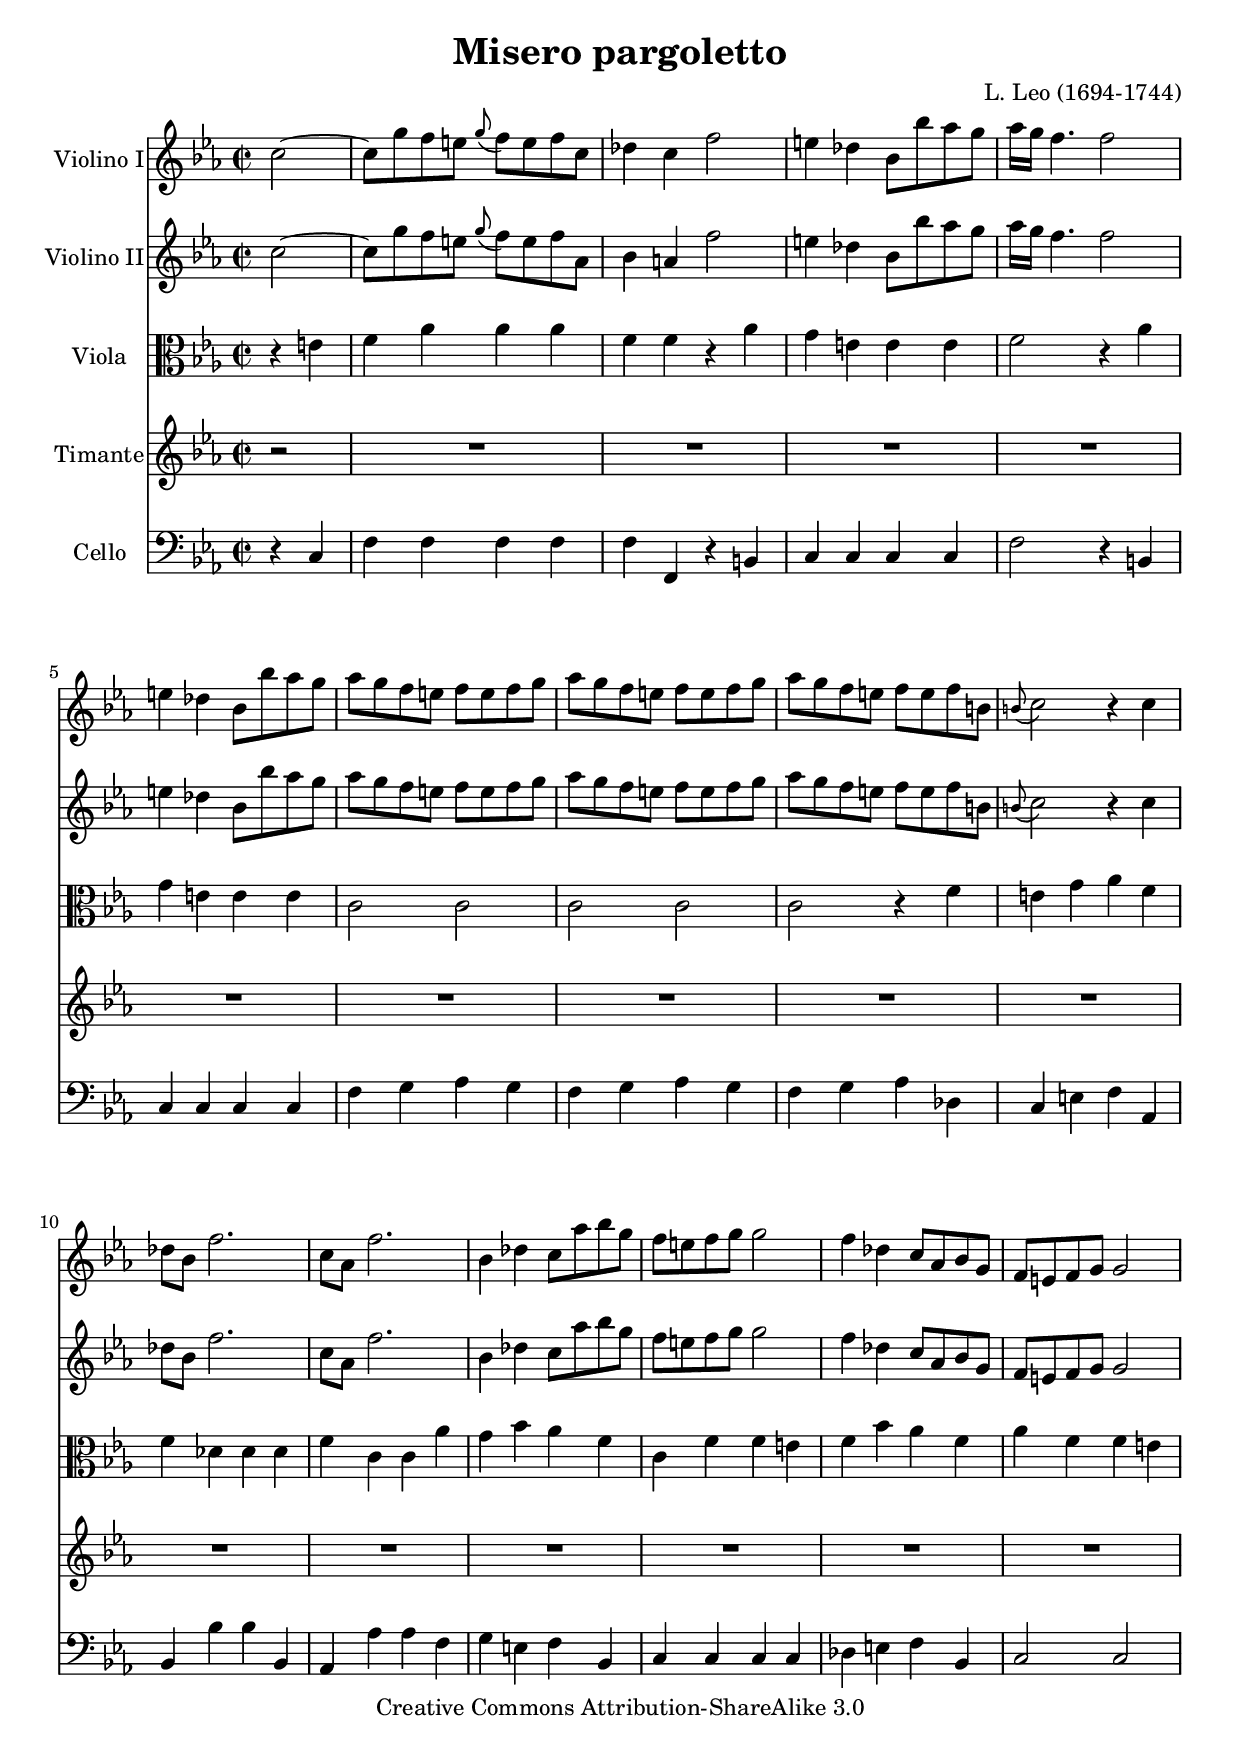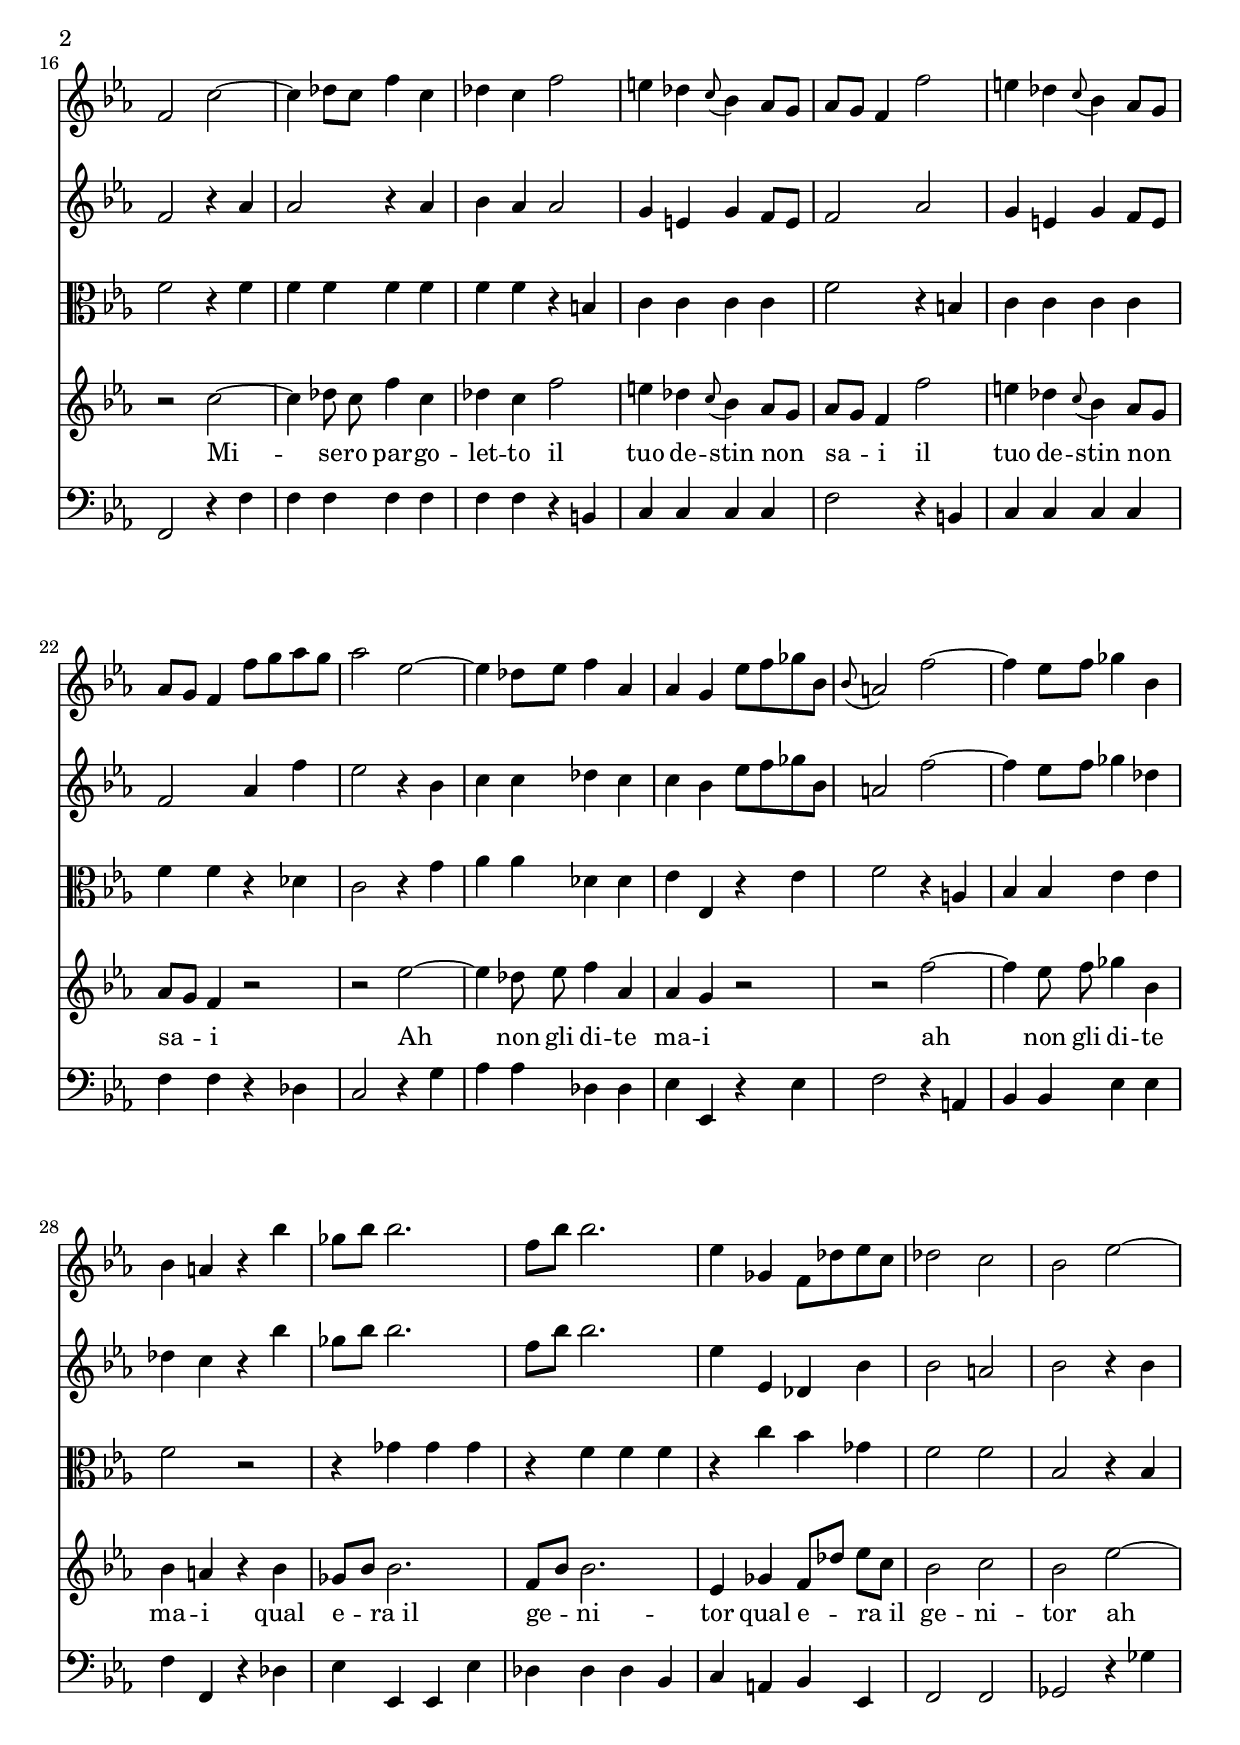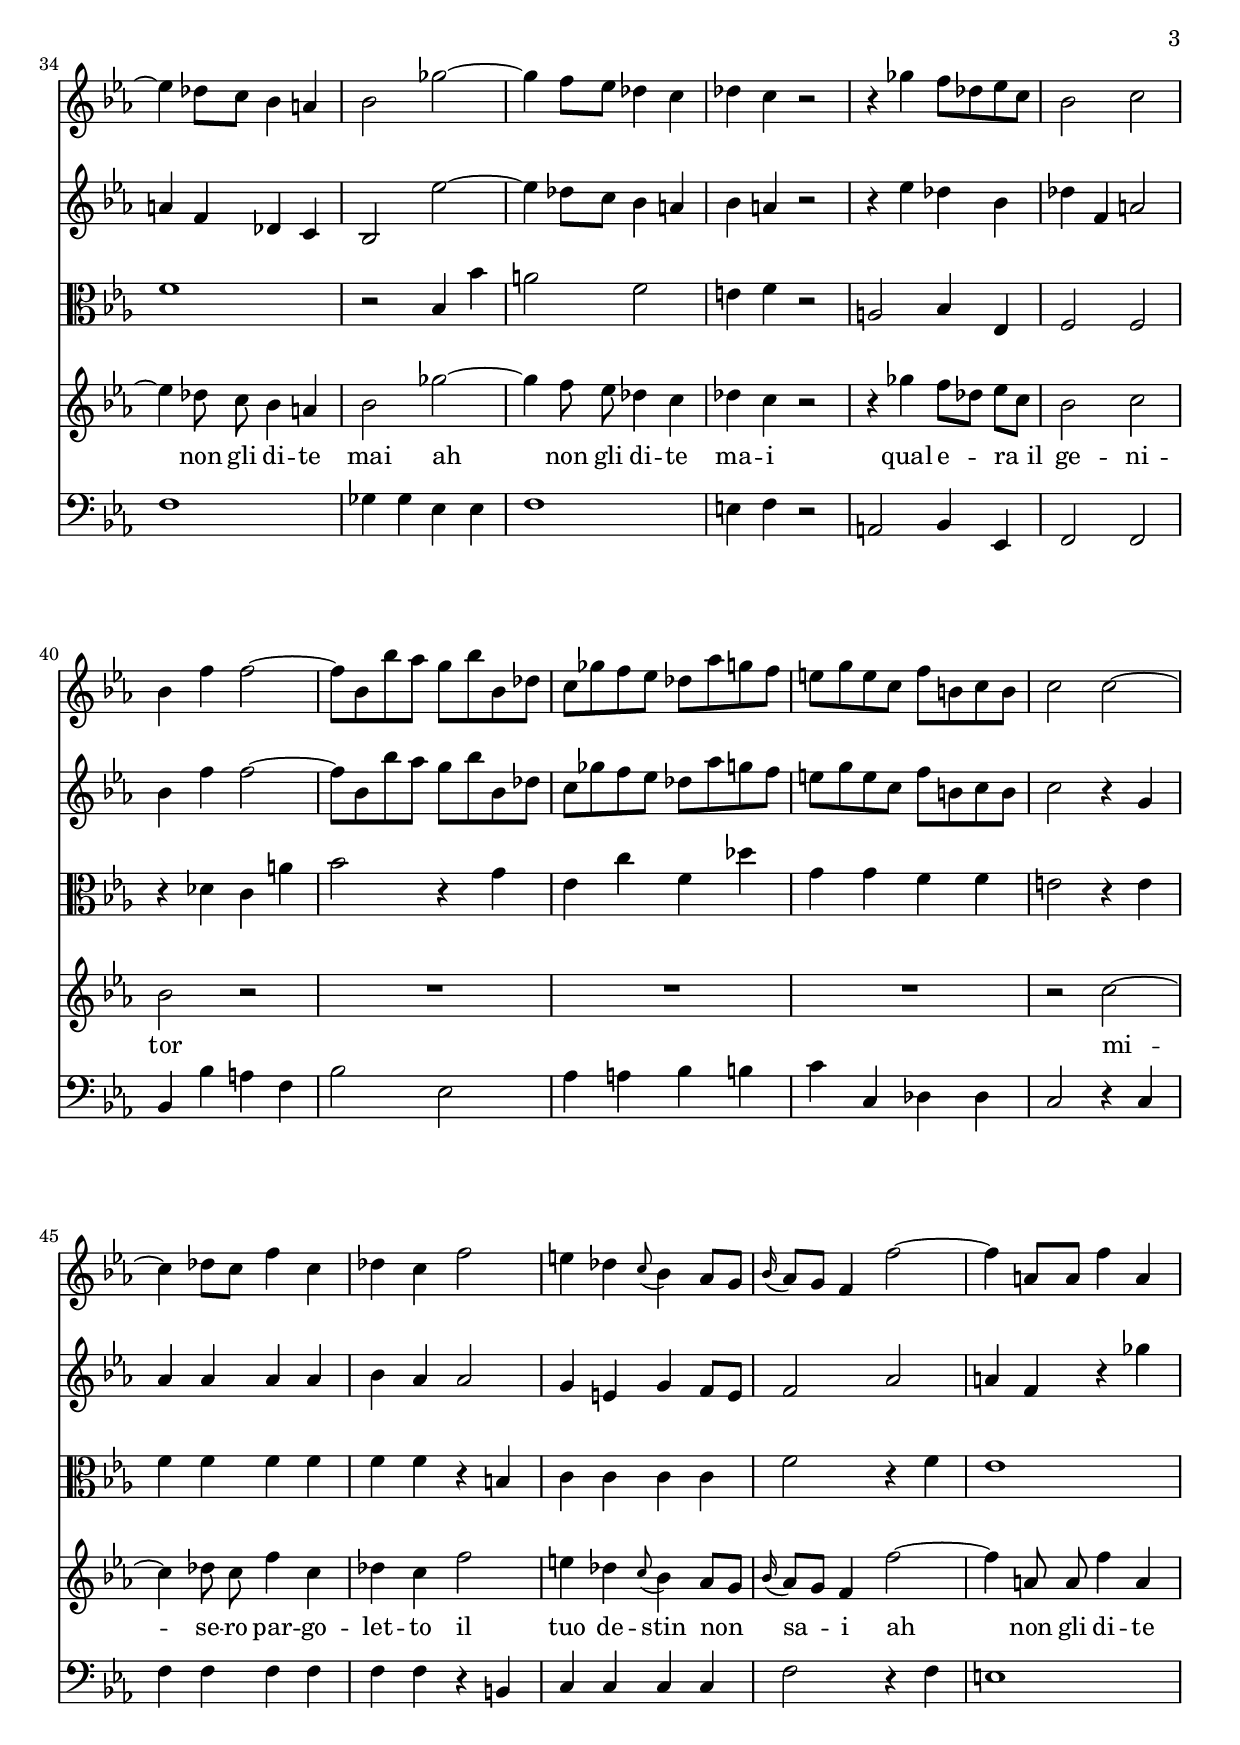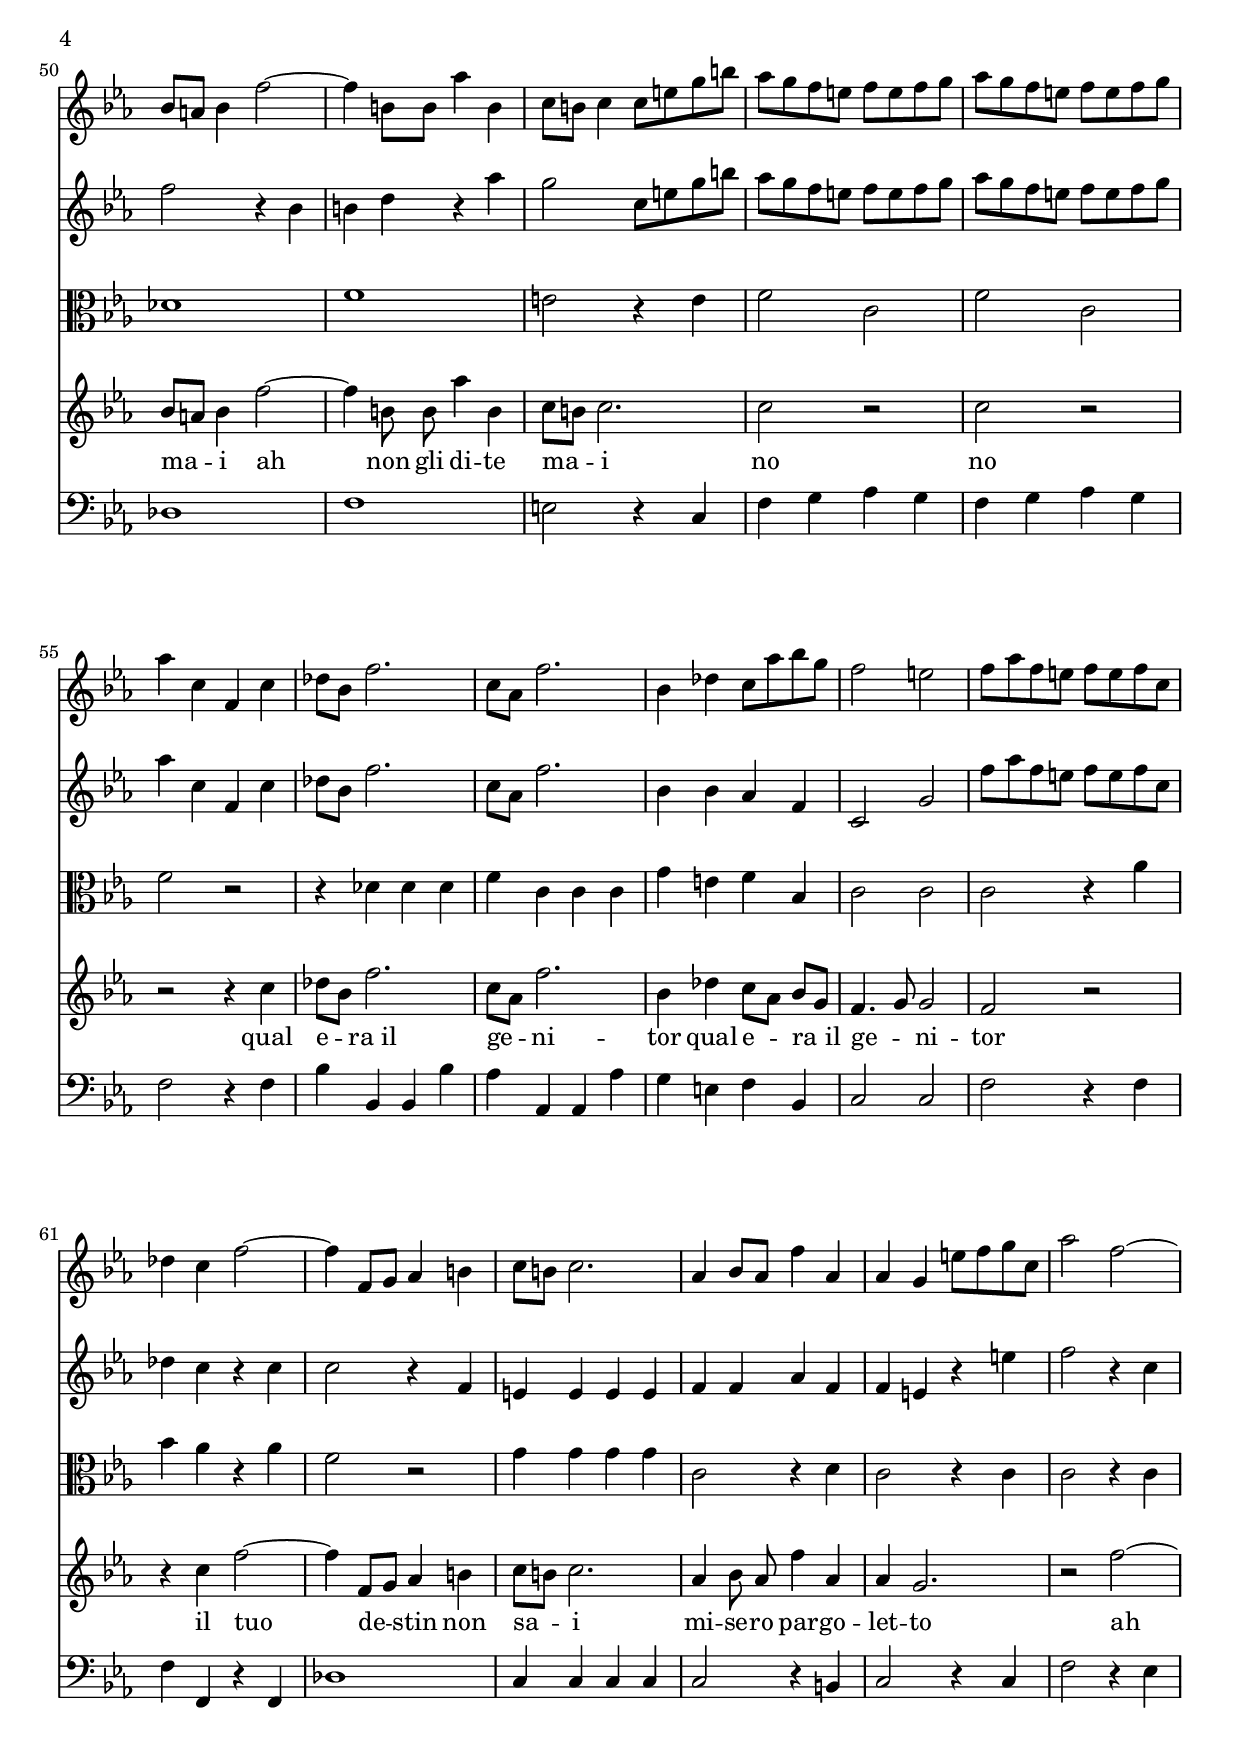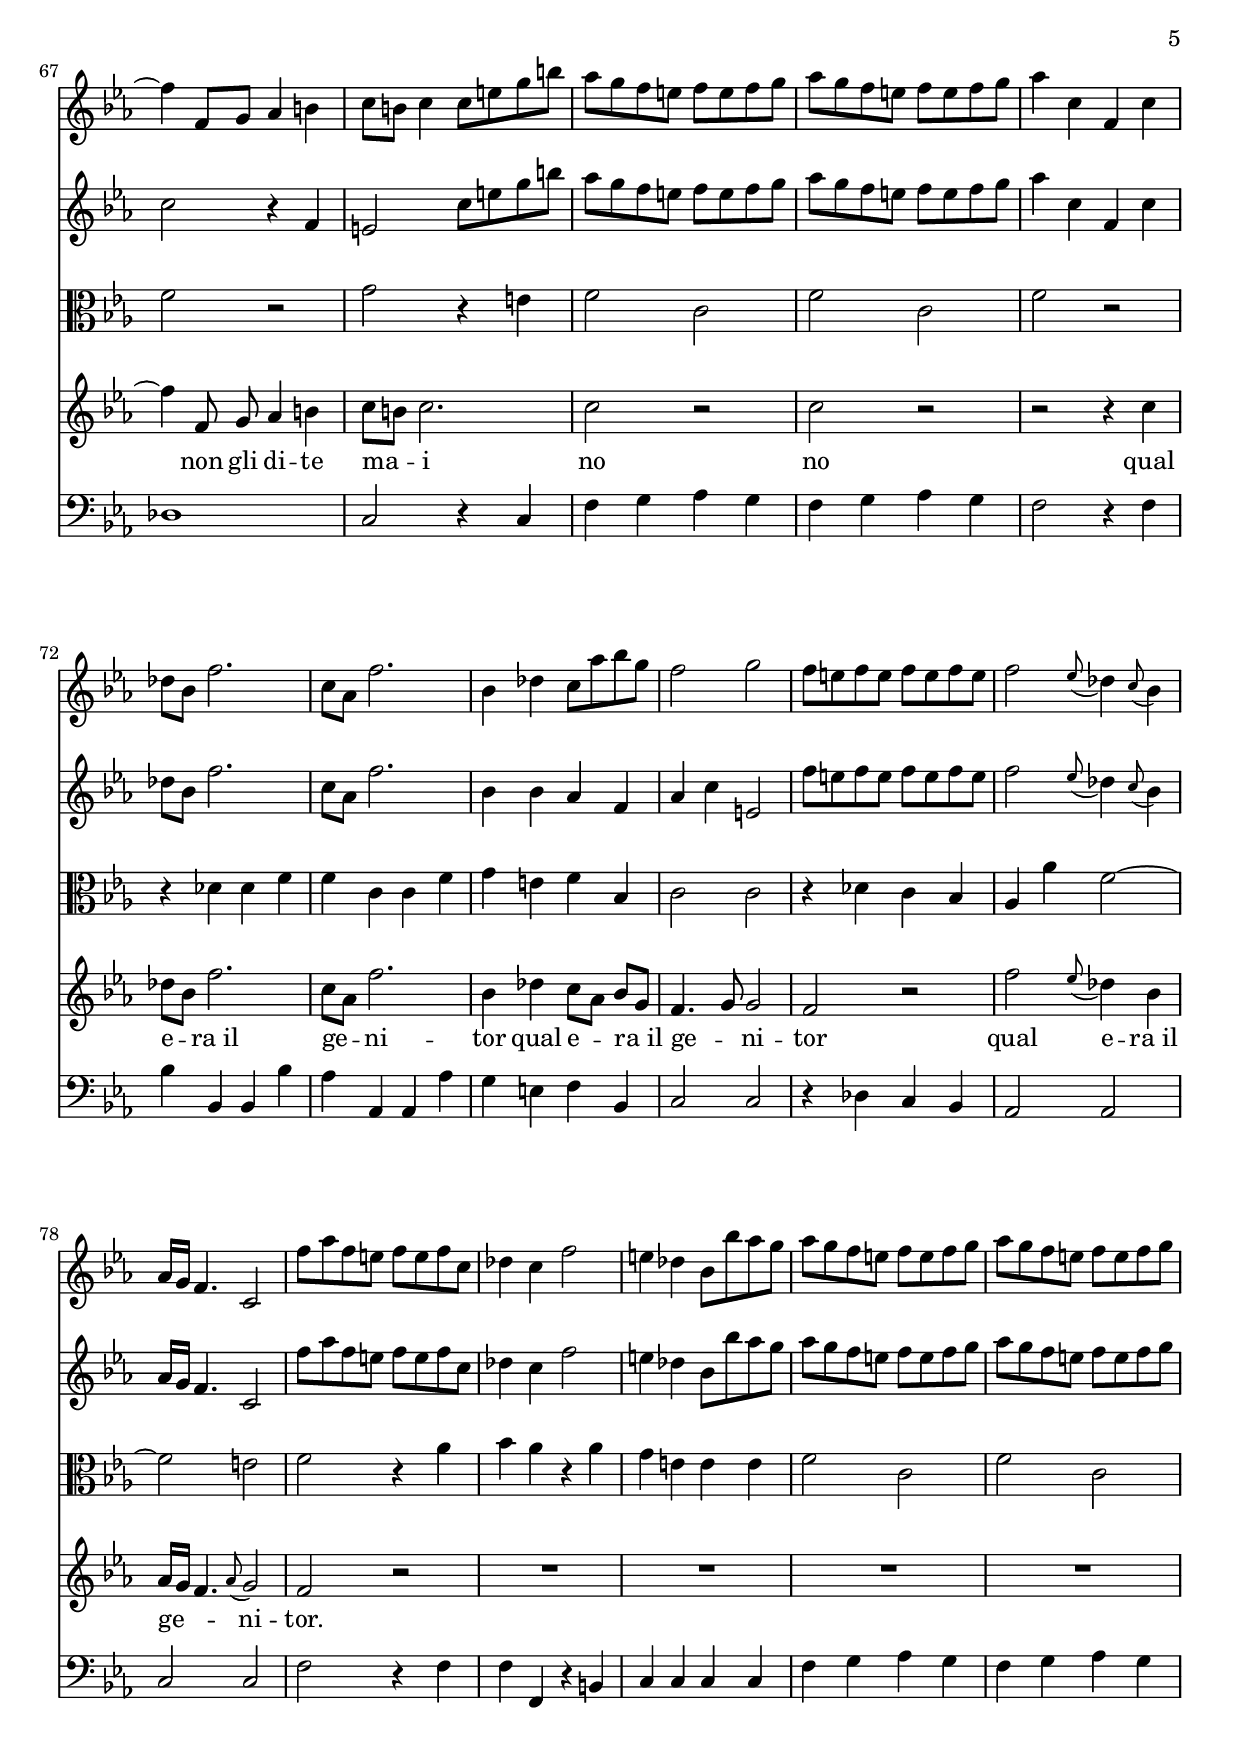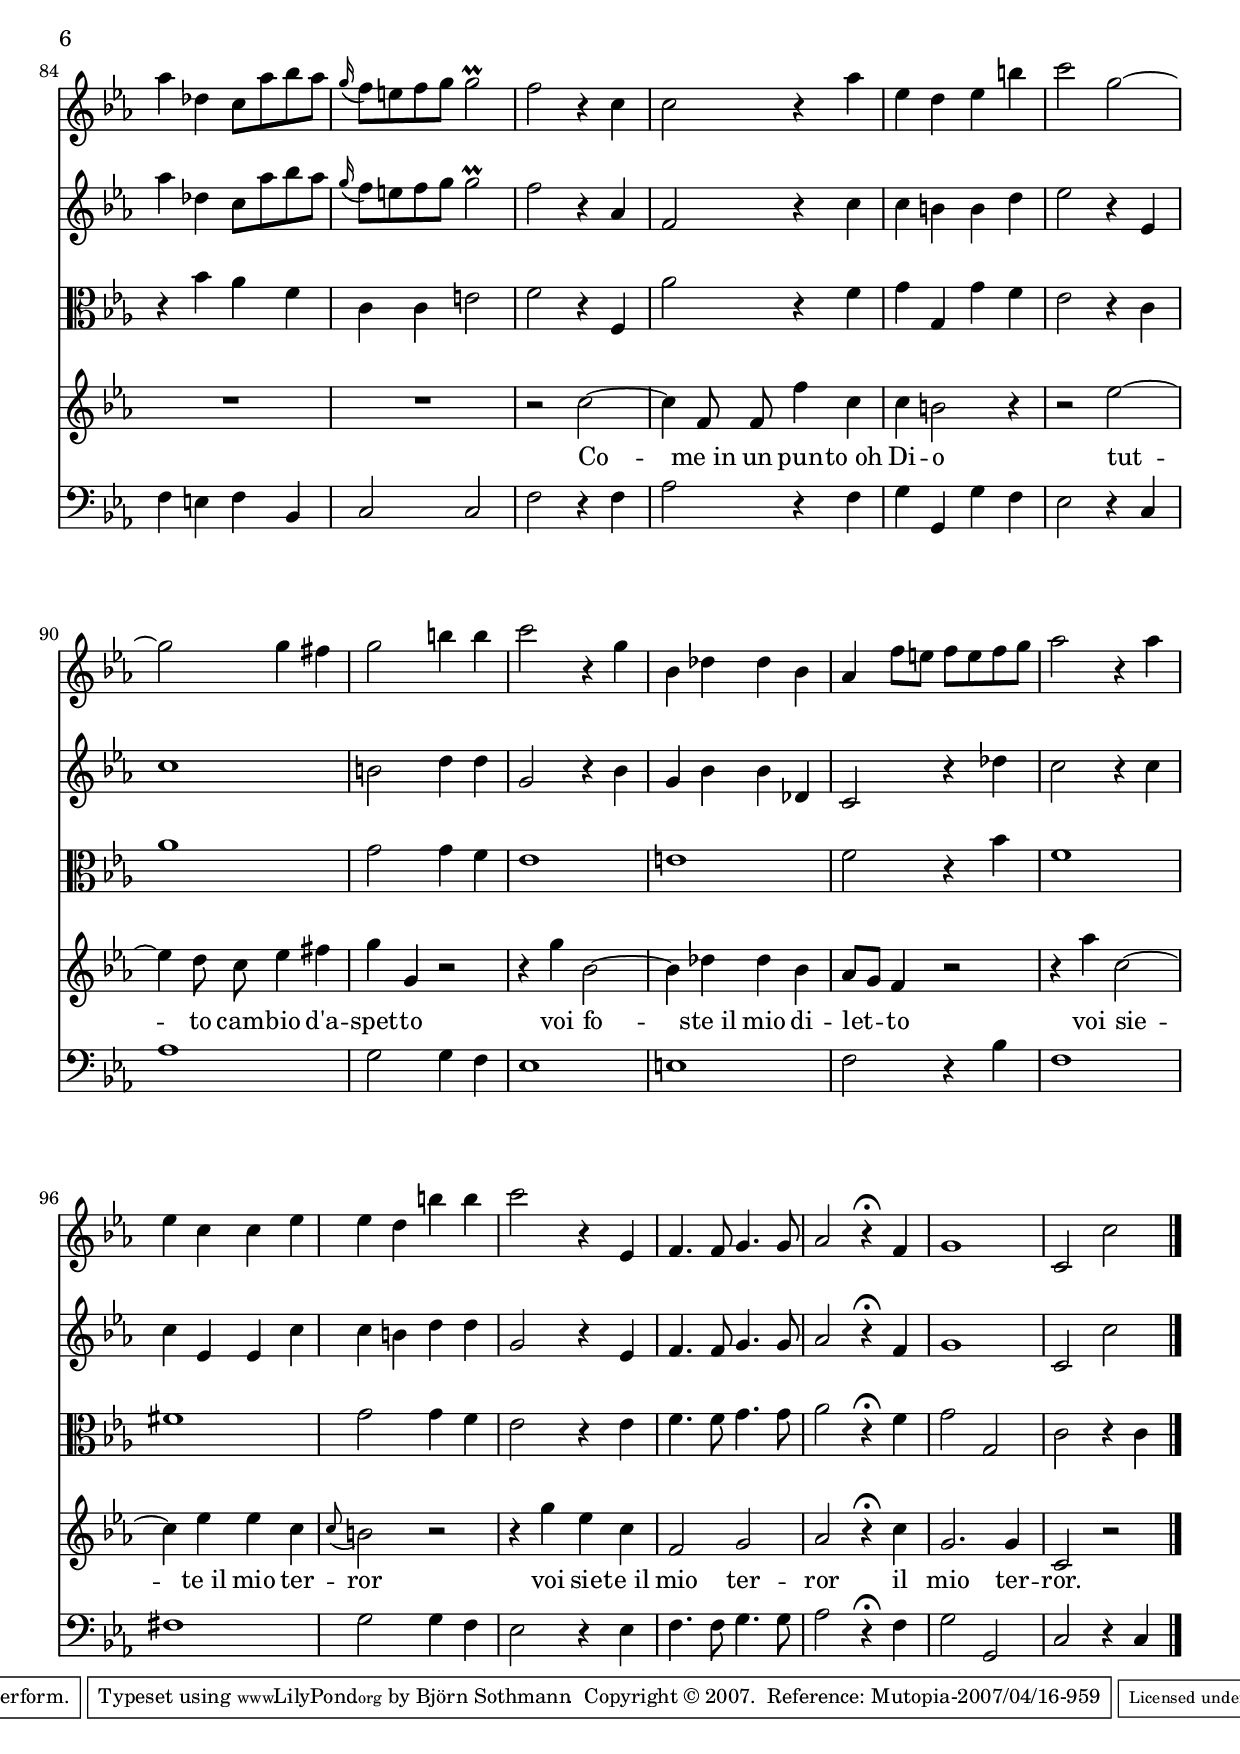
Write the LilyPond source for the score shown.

% Created on Wed Apr 11 21:53:17 CEST 2007
\version "2.10.20"

\header {
	title = "Misero pargoletto"
	composer = "L. Leo (1694-1744)"
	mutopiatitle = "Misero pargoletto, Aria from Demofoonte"
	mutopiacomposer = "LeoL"
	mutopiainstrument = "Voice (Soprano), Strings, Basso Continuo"
	date = "1735"
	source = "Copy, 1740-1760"
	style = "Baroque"
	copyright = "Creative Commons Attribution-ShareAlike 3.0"
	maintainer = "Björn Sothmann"
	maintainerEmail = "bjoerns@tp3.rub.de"
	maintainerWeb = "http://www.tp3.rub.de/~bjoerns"
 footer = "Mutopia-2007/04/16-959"
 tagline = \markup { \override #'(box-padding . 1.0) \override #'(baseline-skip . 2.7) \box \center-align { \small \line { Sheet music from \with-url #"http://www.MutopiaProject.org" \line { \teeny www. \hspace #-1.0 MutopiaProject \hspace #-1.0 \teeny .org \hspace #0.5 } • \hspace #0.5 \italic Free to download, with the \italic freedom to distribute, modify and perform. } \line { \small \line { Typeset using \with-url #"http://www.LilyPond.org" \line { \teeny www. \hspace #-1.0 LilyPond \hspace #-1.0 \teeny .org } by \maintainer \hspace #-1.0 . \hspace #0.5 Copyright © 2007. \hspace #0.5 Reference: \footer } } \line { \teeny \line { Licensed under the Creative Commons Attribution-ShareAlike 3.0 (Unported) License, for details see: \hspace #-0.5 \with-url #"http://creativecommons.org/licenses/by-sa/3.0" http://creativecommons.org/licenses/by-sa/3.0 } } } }
}

\include "deutsch.ly"

verse= \lyricmode {
Mi -- se -- ro par -- go -- let -- to il tuo de -- stin non sa -- i il tuo de -- stin non sa -- i Ah non gli di -- te ma -- i ah non gli di -- te ma -- i qual e -- ra_il ge -- ni -- tor qual e -- ra_il ge -- ni -- tor ah non gli di -- te mai ah non gli di -- te ma -- i qual e -- ra_il ge -- ni -- tor mi -- se -- ro par -- go -- let -- to il tuo de -- stin non sa -- i ah non gli di -- te ma -- i ah non gli di -- te ma -- i no no qual e -- ra_il ge -- ni -- tor qual e -- ra_il ge -- ni -- tor il tuo de -- stin non sa -- i mi -- se -- ro par -- go -- let -- to ah non gli di -- te ma -- i no no qual e -- ra_il ge -- ni -- tor qual e -- ra_il ge -- ni -- tor qual e -- ra_il ge -- ni -- tor. Co -- me_in un pun -- to_oh Di -- o tut -- to cam -- bio d'a -- spet -- to voi fo -- ste_il mio di -- let -- to voi sie -- te_il mio ter -- ror voi sie -- te_il mio ter -- ror il mio ter -- ror.
}
 

staffViolin = \new Staff  {
	\time 2/2
	\override Score.MetronomeMark #'stencil = ##f
	\tempo 4 = 100 
	\set Staff.instrumentName="Violino I"
	\set Staff.midiInstrument="violin"
	\key es \major
	\clef treble
	\relative c'' {
		\partial 2 c2~ |
		c8 g' f e \appoggiatura g f e f c des4 c f2 |
		e4 des b8 b' as g as16 g f4. f2 |
		e4 des b8 b' as g as8 g f e f e f g |
		as g f e f e f g |
		as g f e f e f h, |
		\appoggiatura h c2 r4 c des8 b f'2. |
		c8 as f'2. b,4 des c8 as' b g |
		f e f g g2 f4 des c8 as b g |
		f e f g g2 f c'~ |
		c4 des8 c f4 c des c f2 |
		e4 des \appoggiatura c8 b4 as8 g as g f4 f'2 |
		e4 des \appoggiatura c8 b4 as8 g as g f4 f'8 g as g |
		as2 es~ es4 des8 es f4 as, |
		as g es'8 f ges b, \appoggiatura b a2 f'~ |
		f4 es8 f ges4 b, b a r b' |
		ges8 b b2. f8 b b2. |
		es,4 ges, f8 des' es c des2 c |
		b es~ es4 des8c b4 a |
		b2 ges'~ ges4 f8 es des4 c |
		des c r2 r4 ges' f8 des es c |
		b2 c b4 f' f2~ |
		f8 b, b' as g b b, des |
		c ges' f es des as' g f |
		e g e c f h, c h c2 c~ |
		c4 des8 c f4 c des c f2 |
		e4 des \appoggiatura c8 b4 as8 g \appoggiatura b16 as8 g f4 f'2~ |
		f4 a,8 a f'4 a, b8 a b4 f'2~ |
		f4 h,8 h as'4 h, c8 h c4 c8 e g h |
		as g f e f e f g as g f e f e f g |
		as4 c, f, c' des8 b f'2. |
		c8 as f'2. |
		b,4 des c8 as' b g |
		f2 e |
		f8 as f e f e f c des4 c f2~ |
		f4 f,8 g as4 h c8 h c2. |
		as4 b8 as f'4 as, |
		as g e'8 f g c, |
		as'2 f~ |
		f4 f,8 g as4 h |
		c8 h c4 c8 e g h |
		as g f e f e f g |
		as g f e f e f g as4 c, f, c' |
		des8 b f'2. c8 as f'2. |
		b,4 des c8 as' b g f2 g |
		f8 e f e f e f e f2 \appoggiatura es8 des4 \appoggiatura c8 b4 |
		as16 g f4. c2 f'8 as f e f e f c |
		des4 c f2 e4 des b8 b' as g |
		as g f e f e f g as g f e f e f g |
		as4 des, c8 as' b as \appoggiatura g16 f8 e f g g2\prall |
		f r4 c |
		c2 r4 as' es d es h' |
		c2 g2~ g g4 fis |
		g2 h4 h c2 r4 g |
		b, des des b as f'8 e f e f g |
		as2 r4 as es c c es |
		es d h' h c2 r4 es,, |
		f4. f8 g4. g8 as2 r4\fermata f |
		g1 c,2 c' |

	\bar "|."
	}

}
staffViolinII = \new Staff  {
	\set Staff.instrumentName="Violino II"
	\set Staff.midiInstrument="violin"
	\key es \major
	\clef treble
	\relative c'' {
		\partial 2 c2~ |
		c8 g' f e \appoggiatura g f e f as, b4 a f'2 |
		e4 des b8 b' as g as16 g f4. f2 |
		e4 des b8 b' as g as8 g f e f e f g |
		as g f e f e f g |
		as g f e f e f h, |
		\appoggiatura h c2 r4 c des8 b f'2. |
		c8 as f'2. b,4 des c8 as' b g |
		f e f g g2 f4 des c8 as b g |
		f e f g g2 f r4 as |
		as2 r4 as b as as2 |
		g4 e g f8 e f2 as |
		g4 e g f8 e f2 as4 f' |
		es2 r4 b c c des c |
		c b es8 f ges b, a2 f'~ |
		f4 es8 f ges4 des des c r b' |
		ges8 b b2. f8 b b2. |
		es,4 es, des b' b2 a |
		b r4 b a f des c |
		b2 es'~ es4 des8 c b4 a |
		b a r2 r4 es' des b |
		des f, a2 b4 f' f2~ |
		f8 b, b' as g b b, des |
		c ges' f es des as' g f |
		e g e c f h, c h c2 r4 g |
		as as as as b as as2 |
		g4 e g f8 e f2 as |
		a4 f r ges' f2 r4 b, |
		h d r as' g2 c,8 e g h |
		as g f e f e f g as g f e f e f g |
		as4 c, f, c' des8 b f'2. |
		c8 as f'2. |
		b,4 b as f |
		c2 g' |
		f'8 as f e f e f c des4 c r c |
		c2 r4 f, e e e e |
		f f as f |
		f e r e' |
		f2 r4 c c2 r4 f, |
		e2 c'8 e g h |
		as g f e f e f g |
		as g f e f e f g as4 c, f, c' |
		des8 b f'2. c8 as f'2. |
		b,4 b as f as c e,2 |
		f'8 e f e f e f e f2 \appoggiatura es8 des4 \appoggiatura c8 b4 |
		as16 g f4. c2 |
		f'8 as f e f e f c |
		des4 c f2 e4 des b8 b' as g |
		as g f e f e f g as g f e f e f g |
		as4 des, c8 as' b as \appoggiatura g16 f8 e f g g2\prall |
		f r4 as, |
		f2 r4 c' c h h d |
		es2 r4 es, c'1 |
		h2 d4 d g,2 r4 b |
		g b b des, c2 r4 des' |
		c2 r4 c c es, es c' |
		c h d d g,2 r4 es |
		f4. f8 g4. g8 as2 r4\fermata f |
		g1 c,2 c' |

	\bar "|."
	}

}
staffViola = \new Staff  {
	\set Staff.instrumentName="Viola"
	\set Staff.midiInstrument="viola"
	\key es \major
	\clef alto
	\relative c' {
		\partial 2 r4 e |
		f as as as f f r as |
		g e e e f2 r4 as |
		g e e e c2 c |
		c c |
		c r4 f |
		e g as f f des des des |
		f c c as' g b as f |
		c f f e f b as f |
		as f f e f2 r4 f |
		f f f f f f r h, |
		c c c c f2 r4 h, |
		c c c c f f r des |
		c2 r4 g' as as des, des |
		es es, r es' f2 r4 a, |
		b b es es f2 r |
		r4 ges ges ges r f f f |
		r c' b ges f2 f |
		b, r4 b f'1 |
		r2 b,4 b' a2 f |
		e4 f r2 a, b4 es, |
		f2 f r4 des' c a' |
		b2 r4 g |
		es c' f, des' |
		g, g f f e2 r4 e |
		f f f f f f r h, |
		c c c c f2 r4 f |
		es1 des |
		f e2 r4 e |
		f2 c f c |
		f r r4 des des des |
		f c c c |
		g' e f b, |
		c2 c |
		c r4 as' b as r as |
		f2 r g4 g g g |
		c,2 r4 d |
		c2 r4 c |
		c2 r4 c f2 r |
		g r4 e |
		f2 c |
		f c f r |
		r4 des des f f c c f |
		g e f b, c2 c |
		r4 des c b as as' f2~ |
		f e f r4 as |
		b as r as g e e e |
		f2 c f c |
		r4 b' as f c c e2 |
		f r4 f, |
		as'2 r4 f g g, g' f |
		es2 r4 c as'1 |
		g2 g4 f es1 |
		e f2 r4 b |
		f1 fis |
		g2 g4 f es2 r4 es |
		f4. f8 g4. g8 as2 r4\fermata f |
		g2 g, c r4 c |

	\bar "|."
	}

}
staffSoprano = \new Staff  {
	\set Staff.instrumentName="Timante"
	\set Staff.midiInstrument="oboe"
	\key es \major
	\clef treble
	\relative c'' { 	
		\context Voice = "melodySop" {
			\dynamicUp
			\autoBeamOff
			\partial 2 r2 |
			R1*15 |
			r2 c~ |
			c4 des8 c f4 c des c f2 |
			e4 des \appoggiatura c8 b4 as8[ g] as[ g] f4 f'2 |
			e4 des \appoggiatura c8 b4 as8[ g] as[ g] f4 r2 |
			r2 es'~ es4 des8 es f4 as, |
			as g r2 r f'~ |
			f4 es8 f ges4 b, b a r b |
			ges8[ b] b2. f8[ b] b2. |
			es,4 ges f8[ des'] es[ c] b2 c |
			b es~ es4 des8 c b4 a |
			b2 ges'~ ges4 f8 es des4 c |
			des c r2 r4 ges' f8[ des] es[ c] |
			b2 c b r |
			R1*3 |
			r2 c~ |
			c4 des8 c f4 c des c f2 |
			e4 des \appoggiatura c8 b4 as8[ g] \appoggiatura b16 as8[ g] f4 f'2~ |
			f4 a,8 a f'4 a, b8[ a] b4 f'2~ |
			f4 h,8 h as'4 h, c8[ h] c2. |
			c2 r c r |
			r r4 c des8[ b] f'2. |
			c8[ as] f'2. |
			b,4 des c8[ as] b[ g] |
			f4.\melisma g8\melismaEnd g2 |
			f r r4 c' f2~ |
			f4 f,8[ g] as4 h c8[ h] c2. |
			as4 b8 as f'4 as, |
			as g2. |
			r2 f'~ f4 f,8 g as4 h |
			c8[ h] c2. |
			c2 r |
			c r r r4 c |
			des8[ b] f'2. c8[ as] f'2. |
			b,4 des c8[ as] b[ g] f4.\melisma g8\melismaEnd g2 |
			f r f' \appoggiatura es8 des4 b |
			as16[\melisma g] f4.\melismaEnd \appoggiatura as8 g2 f r |
			R1*6 |
			r2 c'~ |
			c4 f,8 f f'4 c c h2 r4 |
			r2 es~ es4 d8 c es4 fis |
			g g, r2 r4 g' b,2~ |
			b4 des des b as8[ g] f4 r2 |
			r4 as' c,2~ c4 es es c |
			\appoggiatura c8 h2 r r4 g' es c |
			f,2 g as r4\fermata c |
			g2. g4 c,2 r |
		}

	\bar "|."
	}

}
staffCello = \new Staff  {
	\set Staff.instrumentName="Cello"
	\set Staff.midiInstrument="harpsichord"
	\key es \major
	\clef bass
	\relative c {
		\partial 2 r4 c |
		f f f f f f, r h |
		c c c c f2 r4 h, |
		c c c c f g as g |
		f g as g |
		f g as des, |
		c e f as, b b' b b, |
		as as' as f g e f b, |
		c c c c des e f b, |
		c2 c f, r4 f' |
		f f f f f f r h, |
		c c c c f2 r4 h, |
		c c c c f f r des |
		c2 r4 g' as as des, des |
		es es, r es' f2 r4 a, |
		b b es es f f, r des' |
		es es, es es' des des des b |
		c a b es, f2 f |
		ges r4 ges' f1 |
		ges4 ges es es f1 |
		e4 f r2 a, b4 es, |
		f2 f b4 b' a f |
		b2 es, |
		as4 a b h |
		c c, des des c2 r4 c |
		f f f f f f r h, |
		c c c c f2 r4 f |
		e1 des |
		f e2 r4 c |
		f g as g f g as g |
		f2 r4 f b b, b b' |
		as as, as as' |
		g e f b, |
		c2 c |
		f r4 f f f, r f |
		des'1 c4 c c c |
		c2 r4 h |
		c2 r4 c |
		f2 r4 es des1 |
		c2 r4 c |
		f g as g |
		f g as g f2 r4 f |
		b b, b b' as as, as as' |
		g e f b, c2 c |
		r4 des c b as2 as |
		c c f r4 f |
		f f, r h c c c c |
		f g as g f g as g |
		f e f b, c2 c |
		f r4 f |
		as2 r4 f g g, g' f |
		es2 r4 c as'1 |
		g2 g4 f es1 |
		e f2 r4 b |
		f1 fis |
		g2 g4 f es2 r4 es |
		f4. f8 g4. g8 as2 r4\fermata f |
		g2 g, c r4 c |

	\bar "|."
	}

}


\score {
	<<
		\staffViolin
		\staffViolinII
		\staffViola
		\staffSoprano
		\context Lyrics = "lmelodySop" \lyricmode  { \lyricsto "melodySop" \verse }
		
		\staffCello
	>>
	
	\midi {
	}

	\layout  {
	}
}

\paper {
}

